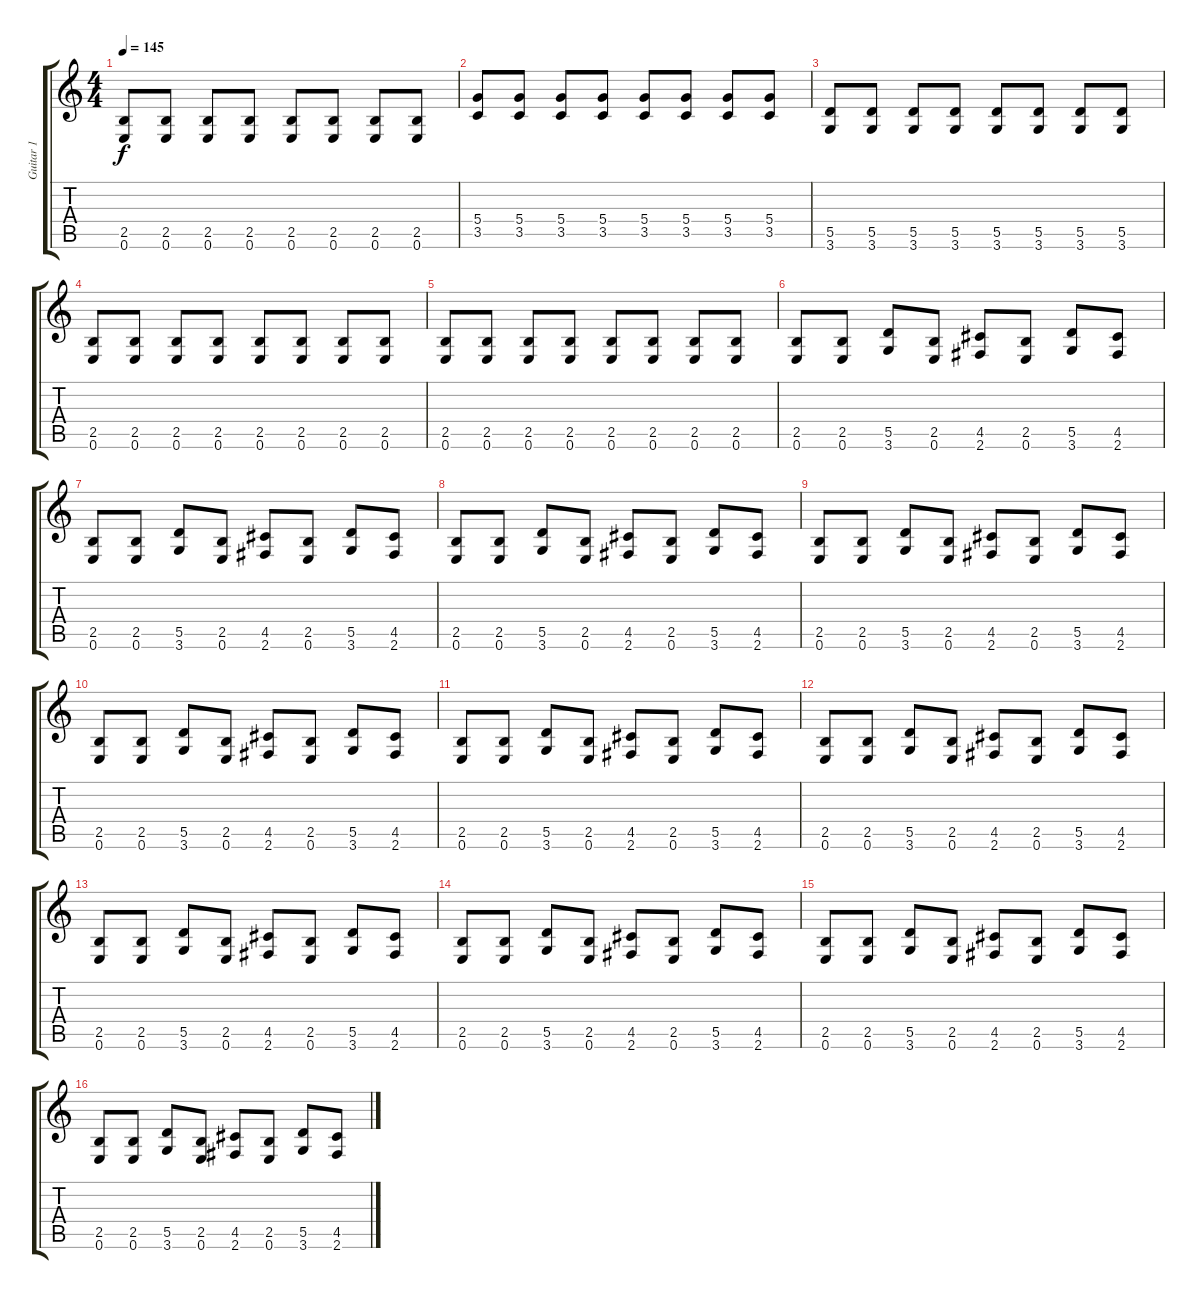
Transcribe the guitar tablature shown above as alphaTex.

\track ("Guitar 1" "Guitar 1") {instrument overdrivenguitar}
\staff {score tabs}
\tuning (E4 B3 G3 D3 A2 E2) {hide}
\ts (4 4)
\tempo 145
\clef g2
\ks c
(2.5 0.6).8{dy f} (2.5 0.6).8 (2.5 0.6).8 (2.5 0.6).8 (2.5 0.6).8 (2.5 0.6).8 (2.5 0.6).8 (2.5 0.6).8 |
(5.4 3.5).8 (5.4 3.5).8 (5.4 3.5).8 (5.4 3.5).8 (5.4 3.5).8 (5.4 3.5).8 (5.4 3.5).8 (5.4 3.5).8 |
(5.5 3.6).8 (5.5 3.6).8 (5.5 3.6).8 (5.5 3.6).8 (5.5 3.6).8 (5.5 3.6).8 (5.5 3.6).8 (5.5 3.6).8 |
(2.5 0.6).8 (2.5 0.6).8 (2.5 0.6).8 (2.5 0.6).8 (2.5 0.6).8 (2.5 0.6).8 (2.5 0.6).8 (2.5 0.6).8 |
(2.5 0.6).8 (2.5 0.6).8 (2.5 0.6).8 (2.5 0.6).8 (2.5 0.6).8 (2.5 0.6).8 (2.5 0.6).8 (2.5 0.6).8 |
(2.5 0.6).8{volume 12} (2.5 0.6).8 (5.5 3.6).8 (2.5 0.6).8 (4.5 2.6).8 (2.5 0.6).8 (5.5 3.6).8 (4.5 2.6).8 |
(2.5 0.6).8 (2.5 0.6).8 (5.5 3.6).8 (2.5 0.6).8 (4.5 2.6).8 (2.5 0.6).8 (5.5 3.6).8 (4.5 2.6).8 |
(2.5 0.6).8 (2.5 0.6).8 (5.5 3.6).8 (2.5 0.6).8 (4.5 2.6).8 (2.5 0.6).8 (5.5 3.6).8 (4.5 2.6).8 |
(2.5 0.6).8 (2.5 0.6).8 (5.5 3.6).8 (2.5 0.6).8 (4.5 2.6).8 (2.5 0.6).8 (5.5 3.6).8 (4.5 2.6).8 |
(2.5 0.6).8 (2.5 0.6).8 (5.5 3.6).8 (2.5 0.6).8 (4.5 2.6).8 (2.5 0.6).8 (5.5 3.6).8 (4.5 2.6).8 |
(2.5 0.6).8 (2.5 0.6).8 (5.5 3.6).8 (2.5 0.6).8 (4.5 2.6).8 (2.5 0.6).8 (5.5 3.6).8 (4.5 2.6).8 |
(2.5 0.6).8 (2.5 0.6).8 (5.5 3.6).8 (2.5 0.6).8 (4.5 2.6).8 (2.5 0.6).8 (5.5 3.6).8 (4.5 2.6).8 |
(2.5 0.6).8 (2.5 0.6).8 (5.5 3.6).8 (2.5 0.6).8 (4.5 2.6).8 (2.5 0.6).8 (5.5 3.6).8 (4.5 2.6).8 |
(2.5 0.6).8{volume 12} (2.5 0.6).8 (5.5 3.6).8 (2.5 0.6).8 (4.5 2.6).8 (2.5 0.6).8 (5.5 3.6).8 (4.5 2.6).8 |
(2.5 0.6).8 (2.5 0.6).8 (5.5 3.6).8 (2.5 0.6).8 (4.5 2.6).8 (2.5 0.6).8 (5.5 3.6).8 (4.5 2.6).8 |
(2.5 0.6).8 (2.5 0.6).8 (5.5 3.6).8 (2.5 0.6).8 (4.5 2.6).8 (2.5 0.6).8 (5.5 3.6).8 (4.5 2.6).8
